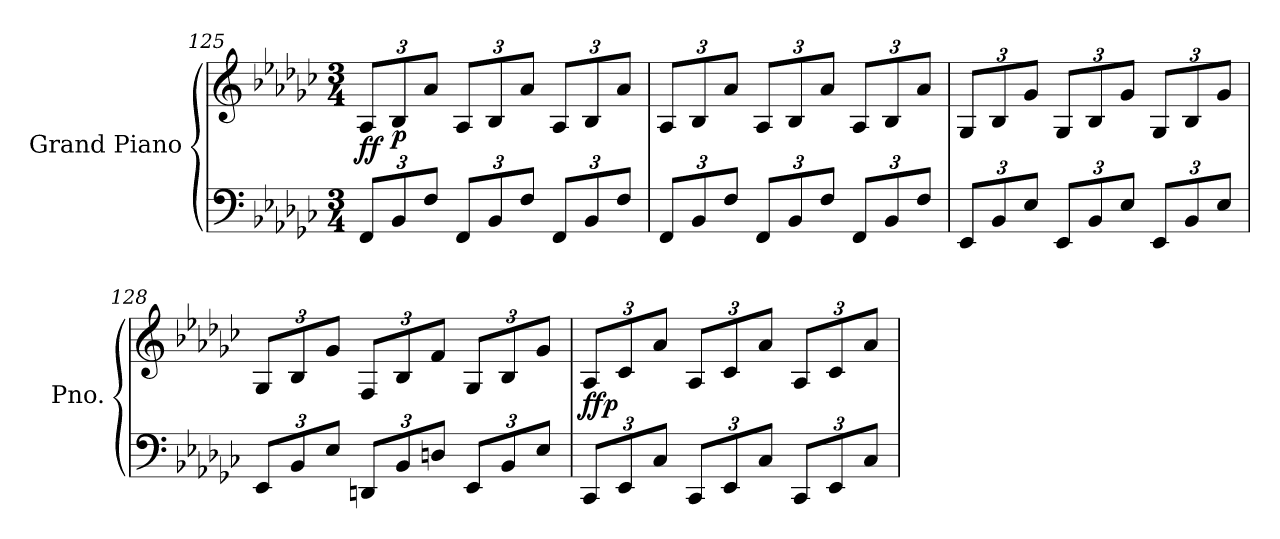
**kern	**kern	**dynam
*part1	*part1	*part1
*staff2	*staff1	*staff1/2
*I"Grand Piano	*	*
*I'Pno.	*	*
*clefF4	*clefG2	*
*k[b-e-a-d-g-c-]	*k[b-e-a-d-g-c-]	*
*M3/4	*M3/4	*
*Xbrackettup	*Xbrackettup	*
=125	=125	=125
!	!	!LO:DY:b
12FF/L	12A-/L	ff
!	!	!LO:DY:b
12BB-/	12B-/	p
12F/J	12a-/J	.
12FF/L	12A-/L	.
12BB-/	12B-/	.
12F/J	12a-/J	.
12FF/L	12A-/L	.
12BB-/	12B-/	.
12F/J	12a-/J	.
=126	=126	=126
12FF/L	12A-/L	.
12BB-/	12B-/	.
12F/J	12a-/J	.
12FF/L	12A-/L	.
12BB-/	12B-/	.
12F/J	12a-/J	.
12FF/L	12A-/L	.
12BB-/	12B-/	.
12F/J	12a-/J	.
!!LO:LB:g=z
=127	=127	=127
12EE-/L	12G-/L	.
12BB-/	12B-/	.
12E-/J	12g-/J	.
12EE-/L	12G-/L	.
12BB-/	12B-/	.
12E-/J	12g-/J	.
12EE-/L	12G-/L	.
12BB-/	12B-/	.
12E-/J	12g-/J	.
=128	=128	=128
12EE-/L	12G-/L	.
12BB-/	12B-/	.
12E-/J	12g-/J	.
12DDn/L	12F/L	.
12BB-/	12B-/	.
12Dn/J	12f/J	.
12EE-/L	12G-/L	.
12BB-/	12B-/	.
12E-/J	12g-/J	.
=129	=129	=129
!	!	!LO:DY:b
!	!	!LO:DY:n=1:b
12CC-/L	12A-/L	ff p
12EE-/	12c-/	.
12C-/J	12a-/J	.
12CC-/L	12A-/L	.
12EE-/	12c-/	.
12C-/J	12a-/J	.
12CC-/L	12A-/L	.
12EE-/	12c-/	.
12C-/J	12a-/J	.
=	=	=
*-	*-	*-
